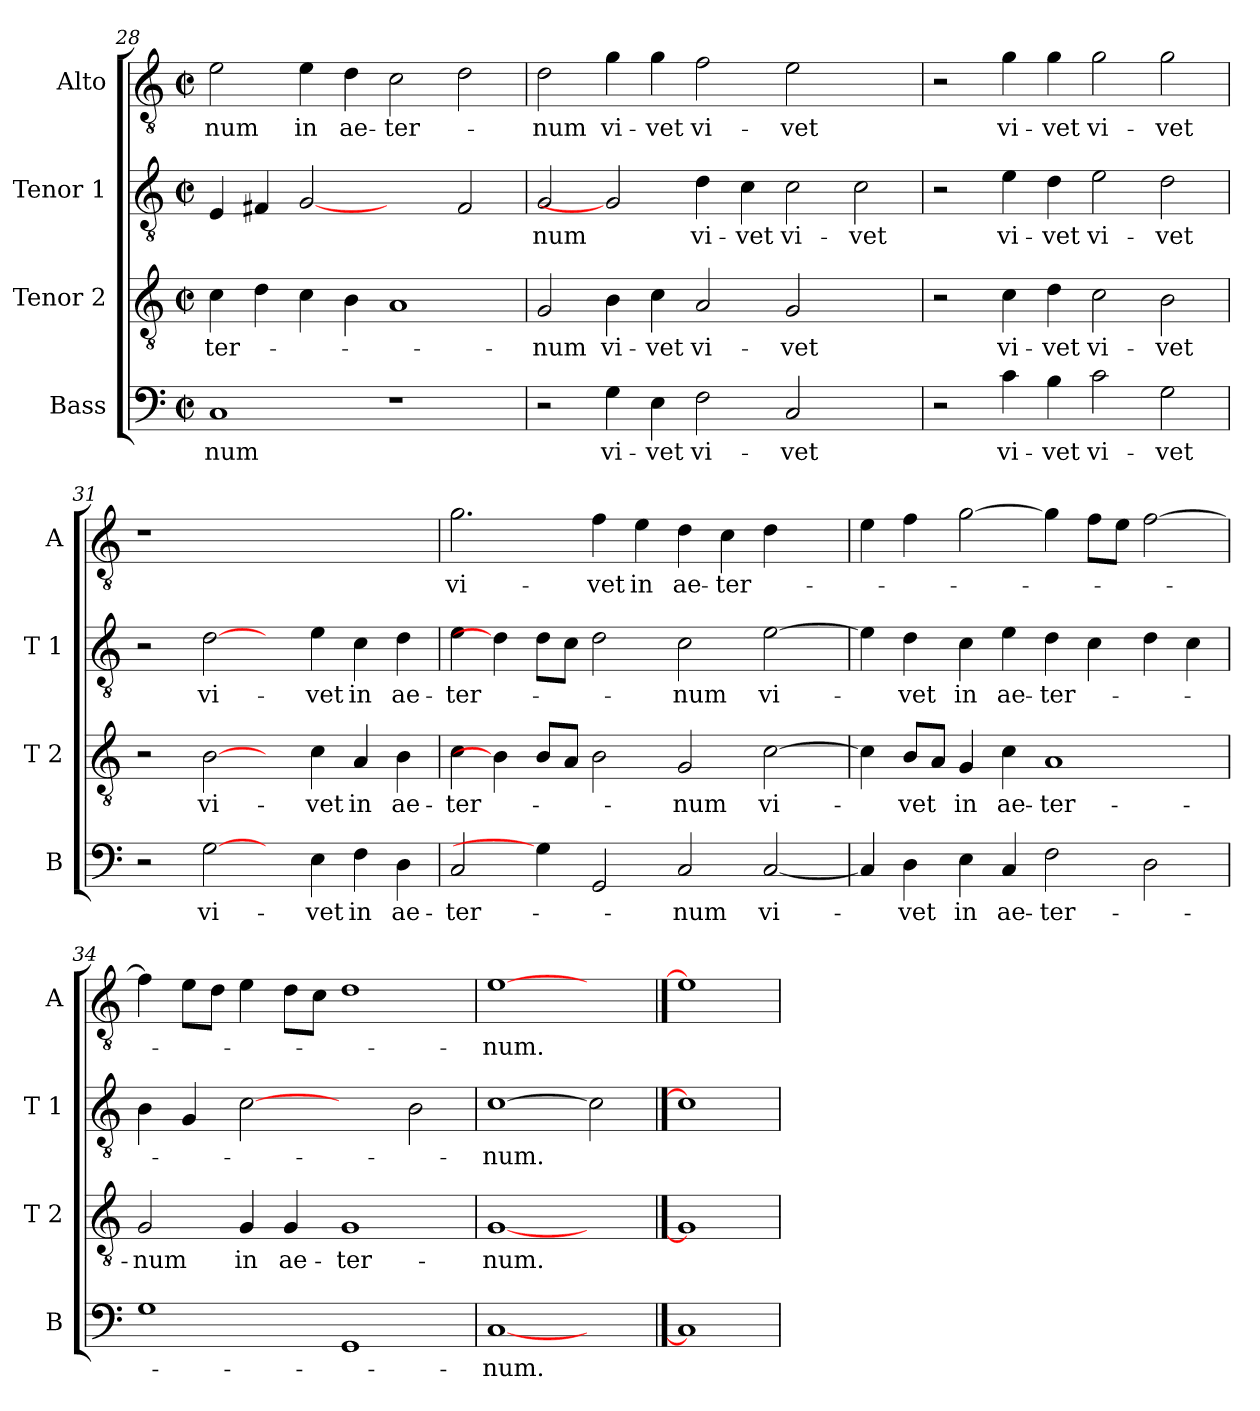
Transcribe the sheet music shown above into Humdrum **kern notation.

**kern	**text	**kern	**text	**kern	**text	**kern	**text
*part4	*part4	*part3	*part3	*part2	*part2	*part1	*part1
*staff4	*staff4	*staff3	*staff3	*staff2	*staff2	*staff1	*staff1
*I"Bass	*	*I"Tenor 2	*	*I"Tenor 1	*	*I"Alto	*
*I'B	*	*I'T 2	*	*I'T 1	*	*I'A	*
*clefF4	*	*clefGv2	*	*clefGv2	*	*clefGv2	*
*k[]	*	*k[]	*	*k[]	*	*k[]	*
*C:	*	*C:	*	*C:	*	*C:	*
*M2/2	*	*M2/2	*	*M2/2	*	*M2/2	*
*met(c|)	*	*met(c|)	*	*met(c|)	*	*met(c|)	*
=28	=28	=28	=28	=28	=28	=28	=28
!	!LO:LY:b	!	!LO:LY:b	!	!	!	!LO:LY:b
1C	-num	4c\	-ter-	4E/	.	2e\	-num
.	.	4d\	.	4F#X/	.	.	.
!	!	!	!	!	!	!	!LO:LY:b
.	.	4c\	.	[2G	.	4e\	in
!	!	!	!	!	!	!	!LO:LY:b
.	.	4B\	.	.	.	4d\	ae-
!	!	!	!	!	!	!	!LO:LY:b
1r	.	1A	.	2ryy	.	2c\	-ter-
.	.	.	.	2F#/	.	2d\	.
=29	=29	=29	=29	=29	=29	=29	=29
!	!	!	!LO:LY:b	!	!LO:LY:b	!	!LO:LY:b
2r	.	2G/	-num	2G/	-num	2d\	-num
!	!LO:LY:b	!	!LO:LY:b	!	!	!	!LO:LY:b
4G\	vi-	4B\	vi-	2G]	.	4g\	vi-
!	!LO:LY:b	!	!LO:LY:b	!	!	!	!LO:LY:b
4E\	-vet	4c\	-vet	.	.	4g\	-vet
!	!LO:LY:b	!	!LO:LY:b	!	!LO:LY:b	!	!LO:LY:b
2F\	vi-	2A/	vi-	4d\	vi-	2f\	vi-
!	!	!	!	!	!LO:LY:b	!	!
.	.	.	.	4c\	-vet	.	.
!	!LO:LY:b	!	!LO:LY:b	!	!LO:LY:b	!	!LO:LY:b
2C/	-vet	2G/	-vet	2c\	vi-	2e\	-vet
!	!	!	!	!	!LO:LY:b	!	!
2ryy	.	2ryy	.	2c\	-vet	2ryy	.
!!LO:PB:g=z
=30	=30	=30	=30	=30	=30	=30	=30
2r	.	2r	.	2r	.	2r	.
!	!LO:LY:b	!	!LO:LY:b	!	!LO:LY:b	!	!LO:LY:b
4c\	vi-	4c\	vi-	4e\	vi-	4g\	vi-
!	!LO:LY:b	!	!LO:LY:b	!	!LO:LY:b	!	!LO:LY:b
4B\	-vet	4d\	-vet	4d\	-vet	4g\	-vet
!	!LO:LY:b	!	!LO:LY:b	!	!LO:LY:b	!	!LO:LY:b
2c\	vi-	2c\	vi-	2e\	vi-	2g\	vi-
!	!LO:LY:b	!	!LO:LY:b	!	!LO:LY:b	!	!LO:LY:b
2G\	-vet	2B\	-vet	2d\	-vet	2g\	-vet
=31	=31	=31	=31	=31	=31	=31	=31
2r	.	2r	.	2r	.	1r	.
!	!LO:LY:b	!	!LO:LY:b	!	!LO:LY:b	!	!
[2G\	vi-	[2B\	vi-	[2d\	vi-	.	.
4ryy	.	4ryy	.	4ryy	.	1ryy	.
!	!LO:LY:b	!	!LO:LY:b	!	!LO:LY:b	!	!
4E\	-vet	4c\	-vet	4e\	-vet	.	.
!	!LO:LY:b	!	!LO:LY:b	!	!LO:LY:b	!	!
4F\	in	4A/	in	4c\	in	.	.
!	!LO:LY:b	!	!LO:LY:b	!	!LO:LY:b	!	!
4D\	ae-	4B\	ae-	4d\	ae-	.	.
=32	=32	=32	=32	=32	=32	=32	=32
!	!LO:LY:b	!	!LO:LY:b	!	!LO:LY:b	!	!LO:LY:b
2C/	-ter-	4c\	-ter-	4e\	-ter-	2.g\	vi-
.	.	4B\]	.	4d\]	.	.	.
4G\]	.	8B/L	.	8d\L	.	.	.
.	.	8A/J	.	8c\J	.	.	.
!	!	!	!	!	!	!	!LO:LY:b
2GG/	.	2B\	.	2d\	.	4f\	-vet
!	!	!	!	!	!	!	!LO:LY:b
.	.	.	.	.	.	4e\	in
!	!LO:LY:b	!	!LO:LY:b	!	!LO:LY:b	!	!LO:LY:b
2C/	-num	2G/	-num	2c\	-num	4d\	ae-
!	!	!	!	!	!	!	!LO:LY:b
.	.	.	.	.	.	4c\	-ter-
!	!LO:LY:b	!	!LO:LY:b	!	!LO:LY:b	!	!
[2C/	vi-	[2c\	vi-	[2e\	vi-	4d\	.
.	.	.	.	.	.	4ryy	.
!!LO:LB:g=z
=33	=33	=33	=33	=33	=33	=33	=33
4C/]	.	4c\]	.	4e\]	.	4e\	.
!	!LO:LY:b	!	!LO:LY:b	!	!LO:LY:b	!	!
4D\	-vet	8B/L	-vet	4d\	-vet	4f\	.
.	.	8A/J	.	.	.	.	.
!	!LO:LY:b	!	!LO:LY:b	!	!LO:LY:b	!	!
4E\	in	4G/	in	4c\	in	[2g\	.
!	!LO:LY:b	!	!LO:LY:b	!	!LO:LY:b	!	!
4C/	ae-	4c\	ae-	4e\	ae-	.	.
!	!LO:LY:b	!	!LO:LY:b	!	!LO:LY:b	!	!
2F\	-ter-	1A	-ter-	4d\	-ter-	4g\]	.
.	.	.	.	4c\	.	8f\L	.
.	.	.	.	.	.	8e\J	.
2D\	.	.	.	4d\	.	[2f\	.
.	.	.	.	4c\	.	.	.
=34	=34	=34	=34	=34	=34	=34	=34
!	!	!	!LO:LY:b	!	!	!	!
1G	.	2G/	-num	4B\	.	4f\]	.
.	.	.	.	4G/	.	8e\L	.
.	.	.	.	.	.	8d\J	.
!	!	!	!LO:LY:b	!	!	!	!
.	.	4G/	in	[2c	.	4e\	.
!	!	!	!LO:LY:b	!	!	!	!
.	.	4G/	ae-	.	.	8d\L	.
.	.	.	.	.	.	8c\J	.
!	!	!	!LO:LY:b	!	!	!	!
1GG	.	1G	-ter-	2ryy	.	1d	.
.	.	.	.	2B\	.	.	.
=35	=35	=35	=35	=35	=35	=35	=35
!	!LO:LY:b	!	!LO:LY:b	!	!LO:LY:b	!	!LO:LY:b
[1C	-num.	[1G	-num.	[1c	-num.	[1e	-num.
2ryy	.	2ryy	.	2c]	.	2ryy	.
==36	==36	==36	==36	==36	==36	==36	==36
1C]	.	1G]	.	1c]	.	1e]	.
=	=	=	=	=	=	=	=
*-	*-	*-	*-	*-	*-	*-	*-
